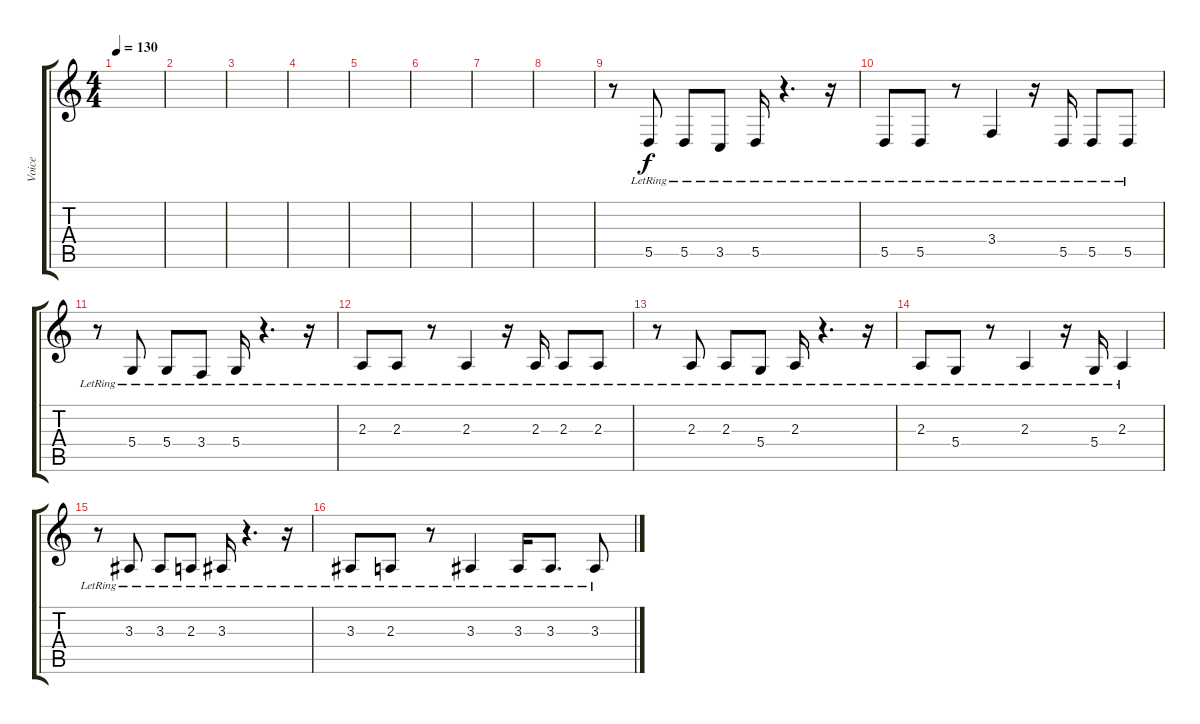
\track ("Voice" "Voice") {instrument stringensemble1}
\staff {score tabs}
\tuning (E4 B3 G3 D3 A2 E2) {hide}
\ts (4 4)
\tempo 130
\clef g2
\ks c
|
|
|
|
|
|
|
|
r.8 5.5{lr}.8 5.5{lr}.8 3.5{lr}.8 5.5{lr}.16 r.4{d} r.16 |
5.5{lr}.8 5.5{lr}.8 r.8 3.4{lr}.4 r.16 5.5{lr}.16 5.5{lr}.8 5.5{lr}.8 |
r.8 5.4{lr}.8 5.4{lr}.8 3.4{lr}.8 5.4{lr}.16 r.4{d} r.16 |
2.3{lr}.8 2.3{lr}.8 r.8 2.3{lr}.4 r.16 2.3{lr}.16 2.3{lr}.8 2.3{lr}.8 |
r.8 2.3{lr}.8 2.3{lr}.8 5.4{lr}.8 2.3{lr}.16 r.4{d} r.16 |
2.3{lr}.8 5.4{lr}.8 r.8 2.3{lr}.4 r.16 5.4{lr}.16 2.3{lr}.4 |
r.8 3.3{lr}.8 3.3{lr}.8 2.3{lr}.8 3.3{lr}.16 r.4{d} r.16 |
3.3{lr}.8 2.3{lr}.8 r.8 3.3{lr}.4 3.3{lr}.16 3.3{lr}.8{d} 3.3{lr}.8
